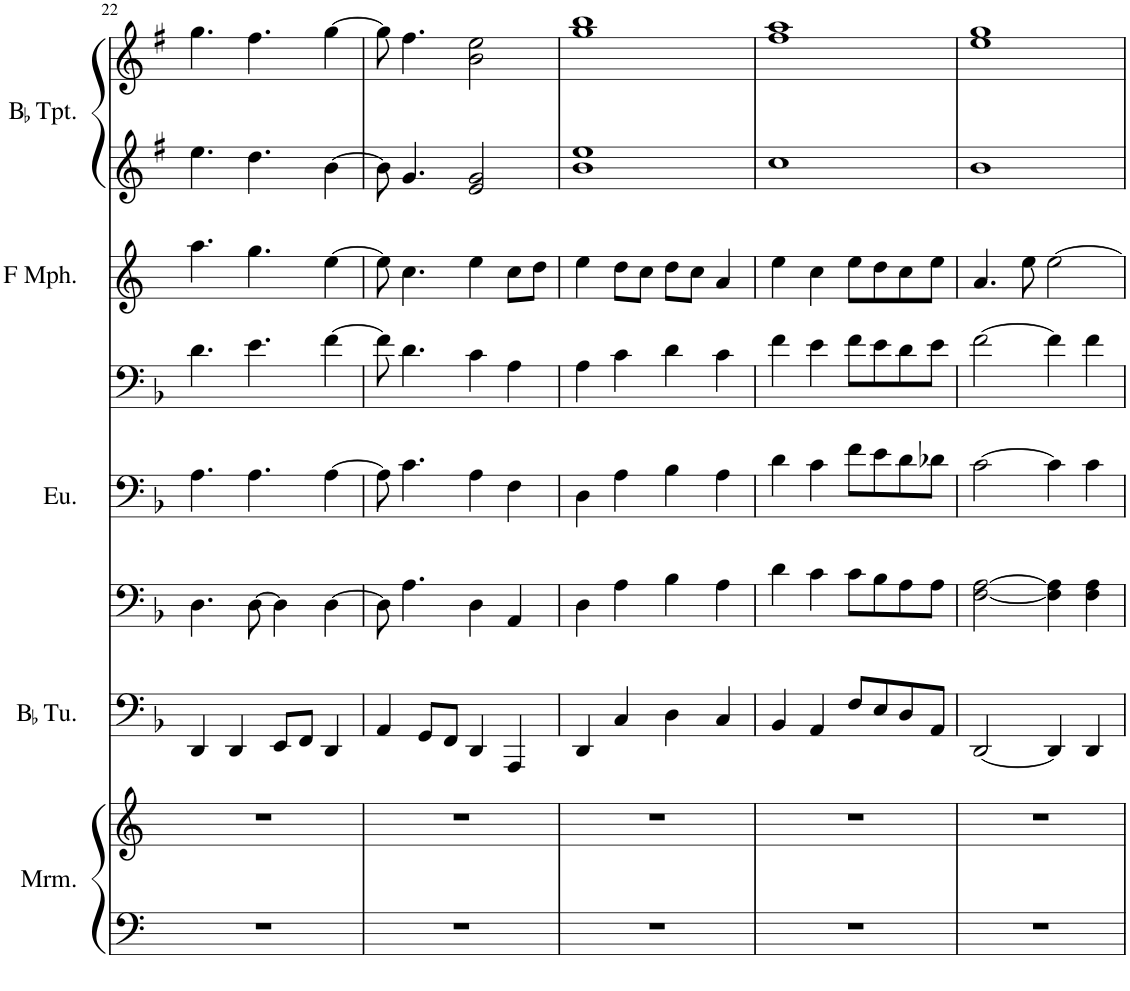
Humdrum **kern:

**kern	**kern	**kern	**kern	**kern	**kern	**kern	**kern	**kern
*part5	*part5	*part4	*part3	*part3	*part3	*part2	*part1	*part1
*staff9	*staff8	*staff7	*staff6	*staff5	*staff4	*staff3	*staff2	*staff1
*I"Marimba	*	*I"BaccidentalFlat Tuba	*I"Euphonium	*	*	*I"F Mellophone	*I"BaccidentalFlat Trumpet	*
*I'Mrm.	*	*I'BaccidentalFlat Tu.	*I'Eu.	*	*	*I'F Mph.	*I'BaccidentalFlat Tpt.	*
!!LO:PB:g=z
*clefF4	*clefG2	*clefF4	*clefF4	*clefF4	*clefF4	*clefG2	*clefG2	*clefG2
*	*	*Trd4c7	*Trd4c7	*Trd4c7	*Trd4c7	*Trd4c7	*Trd1c2	*Trd1c2
*k[]	*k[]	*k[b-]	*k[b-]	*k[b-]	*k[b-]	*k[]	*k[f#]	*k[f#]
*M4/4	*M4/4	*M4/4	*M4/4	*M4/4	*M4/4	*M4/4	*M4/4	*M4/4
=22	=22	=22	=22	=22	=22	=22	=22	=22
1r	1r	4DD/	4.D\	4.A\	4.d\	4.aa\	4.ee\	4.gg\
.	.	4DD/	.	.	.	.	.	.
.	.	.	[8D\	4.A\	4.e\	4.gg\	4.dd\	4.ff#\
.	.	8EE/L	4D\]	.	.	.	.	.
.	.	8FF/J	.	.	.	.	.	.
.	.	4DD/	[4D\	[4A\	[4f\	[4ee\	[4b\	[4gg\
=23	=23	=23	=23	=23	=23	=23	=23	=23
1r	1r	4AA/	8D\]	8A\]	8f\]	8ee\]	8b\]	8gg\]
.	.	.	4.A\	4.c\	4.d\	4.cc\	4.g/	4.ff#\
.	.	8GG/L	.	.	.	.	.	.
.	.	8FF/J	.	.	.	.	.	.
.	.	4DD/	4D\	4A\	4c\	4ee\	2e/ 2g/	2b\ 2ee\
.	.	4AAA/	4AA/	4F\	4A\	8cc\L	.	.
.	.	.	.	.	.	8dd\J	.	.
=24	=24	=24	=24	=24	=24	=24	=24	=24
1r	1r	4DD/	4D\	4D\	4A\	4ee\	1b 1ee	1gg 1bb
.	.	4C/	4A\	4A\	4c\	8dd\L	.	.
.	.	.	.	.	.	8cc\J	.	.
.	.	4D\	4B-\	4B-\	4d\	8dd\L	.	.
.	.	.	.	.	.	8cc\J	.	.
.	.	4C/	4A\	4A\	4c\	4a/	.	.
=25	=25	=25	=25	=25	=25	=25	=25	=25
1r	1r	4BB-/	4d\	4d\	4f\	4ee\	1cc	1ff# 1aa
.	.	4AA/	4c\	4c\	4e\	4cc\	.	.
.	.	8F/L	8c\L	8f\L	8f\L	8ee\L	.	.
.	.	8E/	8B-\	8e\	8e\	8dd\	.	.
.	.	8D/	8A\	8d\	8d\	8cc\	.	.
.	.	8AA/J	8A\J	8d-X\J	8e\J	8ee\J	.	.
=26	=26	=26	=26	=26	=26	=26	=26	=26
1r	1r	[2DD/	[2F\ [2A\	[2c\	[2f\	4.a/	1b	1ee 1gg
.	.	.	.	.	.	8ee\	.	.
.	.	4DD/]	4F\] 4A\]	4c\]	4f\]	[2ee\	.	.
.	.	4DD/	4F\ 4A\	4c\	4f\	.	.	.
=	=	=	=	=	=	=	=	=
*-	*-	*-	*-	*-	*-	*-	*-	*-
